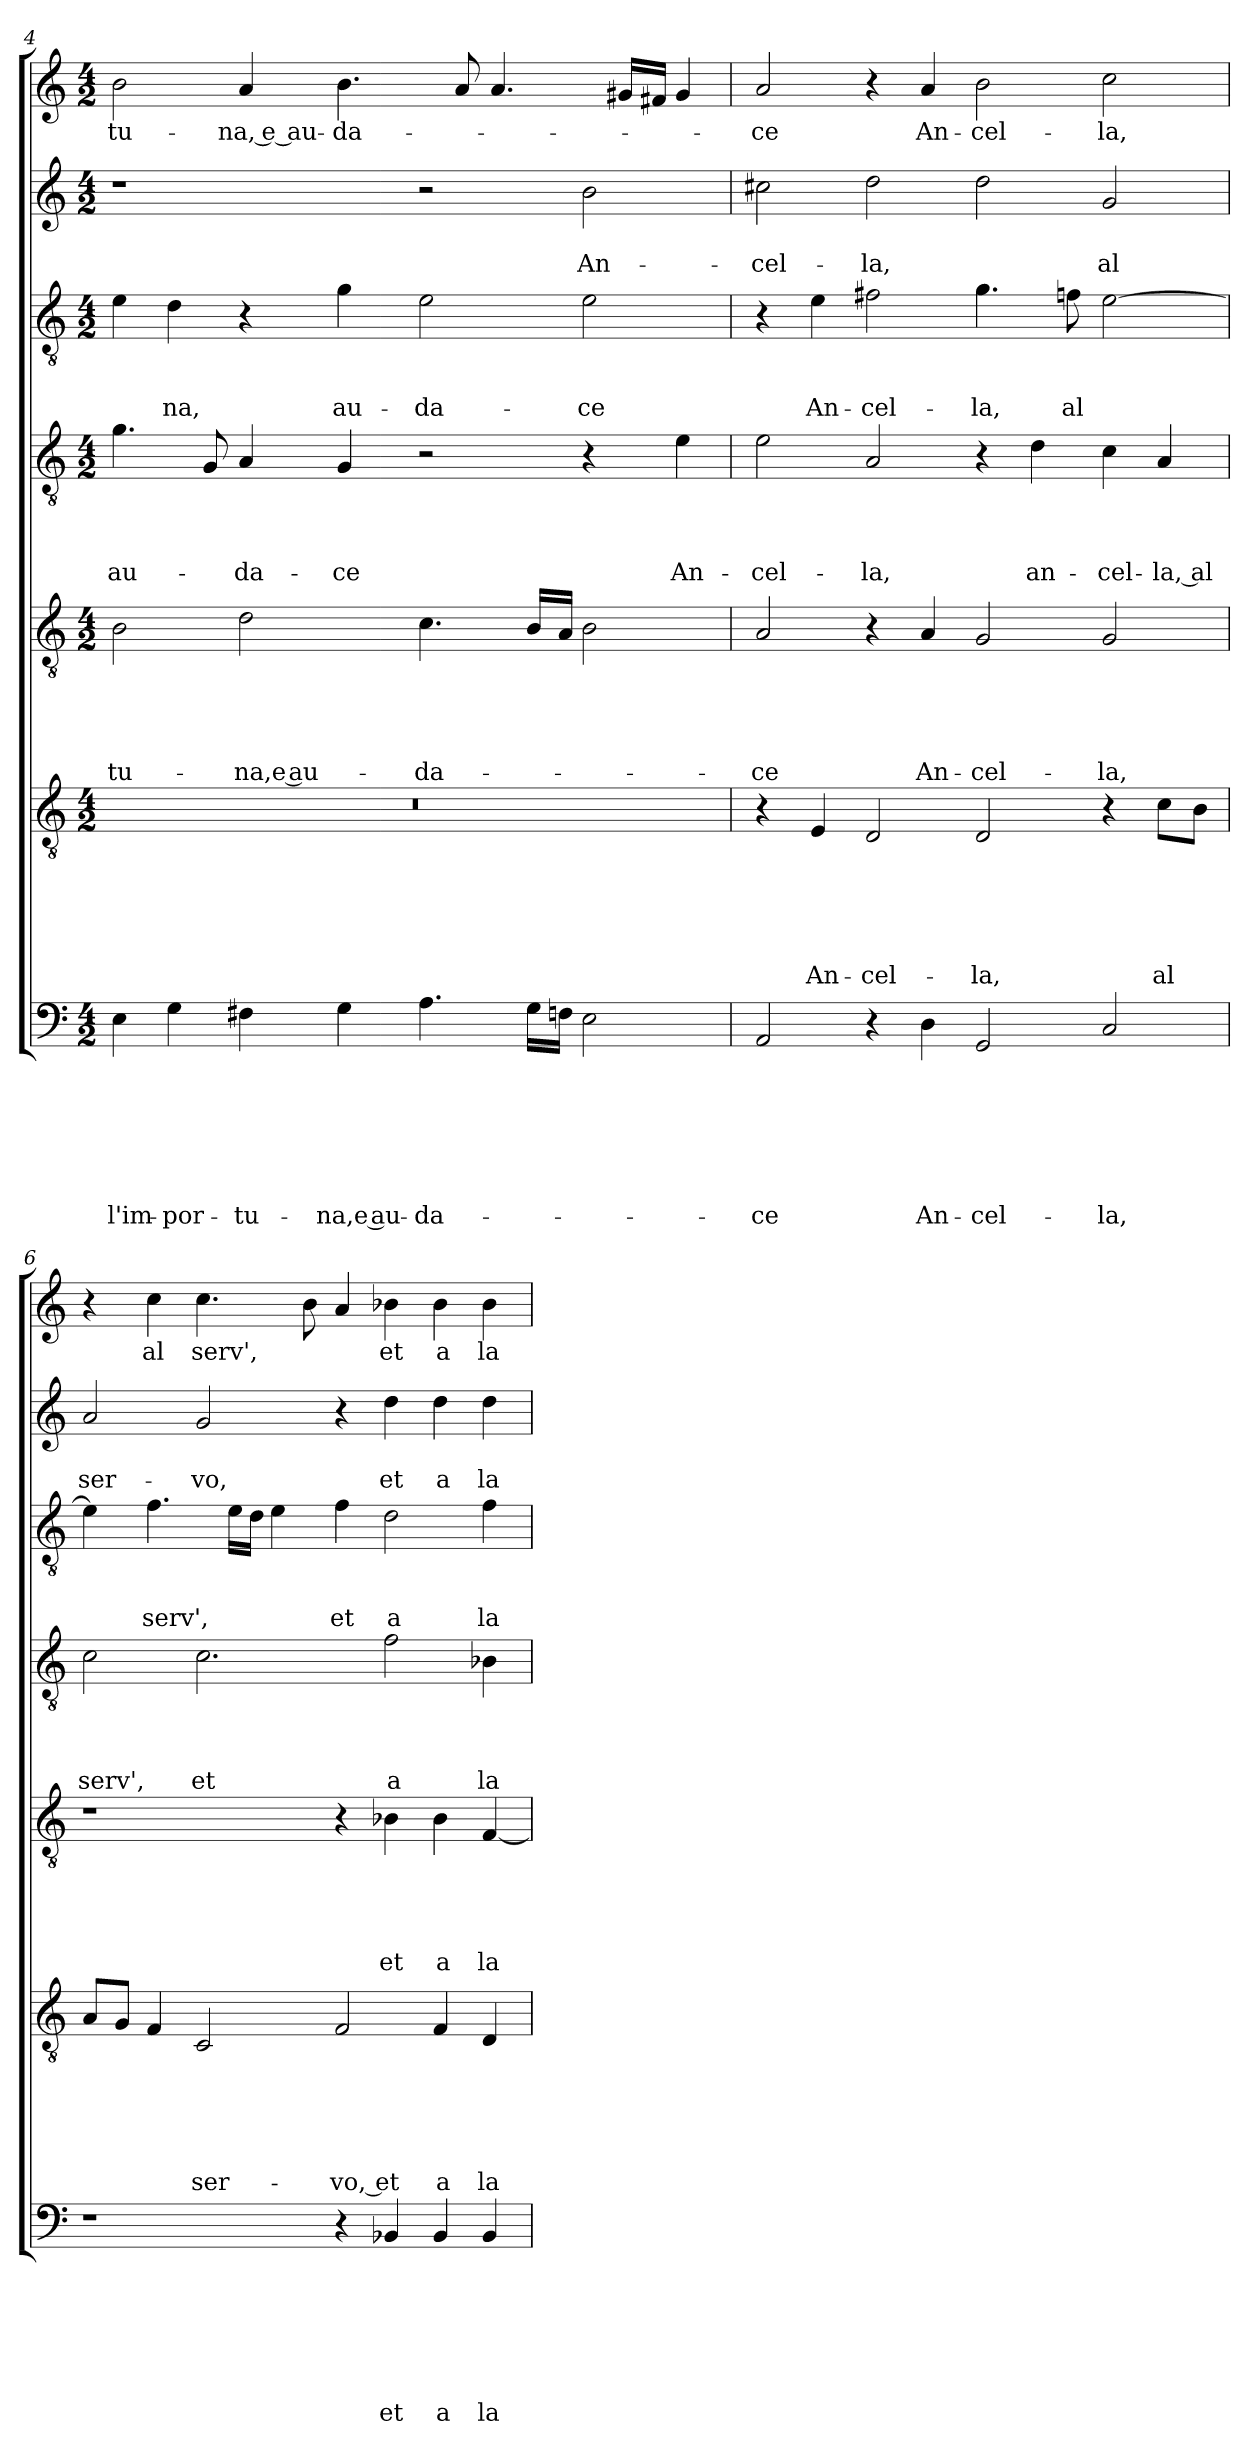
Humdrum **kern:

**kern	**text	**text	**text	**text	**text	**text	**text	**kern	**text	**text	**text	**text	**text	**text	**kern	**text	**text	**text	**text	**text	**kern	**text	**text	**text	**text	**kern	**text	**text	**text	**kern	**text	**text	**kern	**text
*part7	*part7	*part7	*part7	*part7	*part7	*part7	*part7	*part6	*part6	*part6	*part6	*part6	*part6	*part6	*part5	*part5	*part5	*part5	*part5	*part5	*part4	*part4	*part4	*part4	*part4	*part3	*part3	*part3	*part3	*part2	*part2	*part2	*part1	*part1
*staff7	*staff7	*staff7	*staff7	*staff7	*staff7	*staff7	*staff7	*staff6	*staff6	*staff6	*staff6	*staff6	*staff6	*staff6	*staff5	*staff5	*staff5	*staff5	*staff5	*staff5	*staff4	*staff4	*staff4	*staff4	*staff4	*staff3	*staff3	*staff3	*staff3	*staff2	*staff2	*staff2	*staff1	*staff1
!!LO:LB:g=z
*clefF4	*	*	*	*	*	*	*	*clefGv2	*	*	*	*	*	*	*clefGv2	*	*	*	*	*	*clefGv2	*	*	*	*	*clefGv2	*	*	*	*clefG2	*	*	*clefG2	*
*k[]	*	*	*	*	*	*	*	*k[]	*	*	*	*	*	*	*k[]	*	*	*	*	*	*k[]	*	*	*	*	*k[]	*	*	*	*k[]	*	*	*k[]	*
*a:	*	*	*	*	*	*	*	*a:	*	*	*	*	*	*	*a:	*	*	*	*	*	*a:	*	*	*	*	*a:	*	*	*	*a:	*	*	*a:	*
*M4/2	*	*	*	*	*	*	*	*M4/2	*	*	*	*	*	*	*M4/2	*	*	*	*	*	*M4/2	*	*	*	*	*M4/2	*	*	*	*M4/2	*	*	*M4/2	*
=4	=4	=4	=4	=4	=4	=4	=4	=4	=4	=4	=4	=4	=4	=4	=4	=4	=4	=4	=4	=4	=4	=4	=4	=4	=4	=4	=4	=4	=4	=4	=4	=4	=4	=4
!	!	!	!	!	!	!	!LO:LY:b	!	!	!	!	!	!	!	!	!	!	!	!	!LO:LY:b	!	!	!	!	!LO:LY:b	!	!	!	!	!	!	!	!	!LO:LY:b
4E\	.	.	.	.	.	.	l'im-	0r	.	.	.	.	.	.	2B\	.	.	.	.	-tu-	4.g\	.	.	.	au-	4e\	.	.	.	1r	.	.	2b\	-tu-
!	!	!	!	!	!	!	!LO:LY:b	!	!	!	!	!	!	!	!	!	!	!	!	!	!	!	!	!	!	!	!	!	!LO:LY:b	!	!	!	!	!
4G\	.	.	.	.	.	.	-por-	.	.	.	.	.	.	.	.	.	.	.	.	.	.	.	.	.	.	4d\	.	.	-na,	.	.	.	.	.
.	.	.	.	.	.	.	.	.	.	.	.	.	.	.	.	.	.	.	.	.	8G/	.	.	.	.	.	.	.	.	.	.	.	.	.
!	!	!	!	!	!	!	!LO:LY:b	!	!	!	!	!	!	!	!	!	!	!	!	!LO:LY:b	!	!	!	!	!LO:LY:b	!	!	!	!LO:LY:b	!	!	!	!	!LO:LY:b
4F#X\	.	.	.	.	.	.	-tu-	.	.	.	.	.	.	.	2d\	.	.	.	.	-na,e au-	4A/	.	.	.	-da-	4r	.	.	e	.	.	.	4a/	-na, e au-
!	!	!	!	!	!	!	!LO:LY:b	!	!	!	!	!	!	!	!	!	!	!	!	!	!	!	!	!	!LO:LY:b	!	!	!	!LO:LY:b	!	!	!	!	!LO:LY:b
4G\	.	.	.	.	.	.	-na,e au-	.	.	.	.	.	.	.	.	.	.	.	.	.	4G/	.	.	.	-ce	4g\	.	.	au-	.	.	.	4.b\	-da-
!	!	!	!	!	!	!	!LO:LY:b	!	!	!	!	!	!	!	!	!	!	!	!	!LO:LY:b	!	!	!	!	!	!	!	!	!LO:LY:b	!	!	!	!	!
4.A\	.	.	.	.	.	.	-da-	.	.	.	.	.	.	.	4.c\	.	.	.	.	-da-	2r	.	.	.	.	2e\	.	.	-da-	2r	.	.	.	.
.	.	.	.	.	.	.	.	.	.	.	.	.	.	.	.	.	.	.	.	.	.	.	.	.	.	.	.	.	.	.	.	.	8a/	.
.	.	.	.	.	.	.	.	.	.	.	.	.	.	.	.	.	.	.	.	.	.	.	.	.	.	.	.	.	.	.	.	.	4.a/	.
16G\LL	.	.	.	.	.	.	.	.	.	.	.	.	.	.	16B/LL	.	.	.	.	.	.	.	.	.	.	.	.	.	.	.	.	.	.	.
16Fn\JJ	.	.	.	.	.	.	.	.	.	.	.	.	.	.	16A/JJ	.	.	.	.	.	.	.	.	.	.	.	.	.	.	.	.	.	.	.
!	!	!	!	!	!	!	!	!	!	!	!	!	!	!	!	!	!	!	!	!	!	!	!	!	!	!	!	!	!LO:LY:b	!	!	!LO:LY:b	!	!
2E\	.	.	.	.	.	.	.	.	.	.	.	.	.	.	2B\	.	.	.	.	.	4r	.	.	.	.	2e\	.	.	-ce	2b\	.	An-	.	.
.	.	.	.	.	.	.	.	.	.	.	.	.	.	.	.	.	.	.	.	.	.	.	.	.	.	.	.	.	.	.	.	.	16g#X/LL	.
.	.	.	.	.	.	.	.	.	.	.	.	.	.	.	.	.	.	.	.	.	.	.	.	.	.	.	.	.	.	.	.	.	16f#X/JJ	.
!	!	!	!	!	!	!	!	!	!	!	!	!	!	!	!	!	!	!	!	!	!	!	!	!	!LO:LY:b	!	!	!	!	!	!	!	!	!
.	.	.	.	.	.	.	.	.	.	.	.	.	.	.	.	.	.	.	.	.	4e\	.	.	.	An-	.	.	.	.	.	.	.	4g#/	.
=5	=5	=5	=5	=5	=5	=5	=5	=5	=5	=5	=5	=5	=5	=5	=5	=5	=5	=5	=5	=5	=5	=5	=5	=5	=5	=5	=5	=5	=5	=5	=5	=5	=5	=5
!	!	!	!	!	!	!	!LO:LY:b	!	!	!	!	!	!	!	!	!	!	!	!	!LO:LY:b	!	!	!	!	!LO:LY:b	!	!	!	!	!	!	!LO:LY:b	!	!LO:LY:b
2AA/	.	.	.	.	.	.	-ce	4r	.	.	.	.	.	.	2A/	.	.	.	.	-ce	2e\	.	.	.	-cel-	4r	.	.	.	2cc#X\	.	-cel-	2a/	-ce
!	!	!	!	!	!	!	!	!	!	!	!	!	!	!LO:LY:b	!	!	!	!	!	!	!	!	!	!	!	!	!	!	!LO:LY:b	!	!	!	!	!
.	.	.	.	.	.	.	.	4E/	.	.	.	.	.	An-	.	.	.	.	.	.	.	.	.	.	.	4e\	.	.	An-	.	.	.	.	.
!	!	!	!	!	!	!	!	!	!	!	!	!	!	!LO:LY:b	!	!	!	!	!	!	!	!	!	!	!LO:LY:b	!	!	!	!LO:LY:b	!	!	!LO:LY:b	!	!
4r	.	.	.	.	.	.	.	2D/	.	.	.	.	.	-cel-	4r	.	.	.	.	.	2A/	.	.	.	-la,	2f#X\	.	.	-cel-	2dd\	.	-la,	4r	.
!	!	!	!	!	!	!	!LO:LY:b	!	!	!	!	!	!	!	!	!	!	!	!	!LO:LY:b	!	!	!	!	!	!	!	!	!	!	!	!	!	!LO:LY:b
4D\	.	.	.	.	.	.	An-	.	.	.	.	.	.	.	4A/	.	.	.	.	An-	.	.	.	.	.	.	.	.	.	.	.	.	4a/	An-
!	!	!	!	!	!	!	!LO:LY:b	!	!	!	!	!	!	!LO:LY:b	!	!	!	!	!	!LO:LY:b	!	!	!	!	!	!	!	!	!LO:LY:b	!	!	!	!	!LO:LY:b
2GG/	.	.	.	.	.	.	-cel-	2D/	.	.	.	.	.	-la,	2G/	.	.	.	.	-cel-	4r	.	.	.	.	4.g\	.	.	-la,	2dd\	.	.	2b\	-cel-
!	!	!	!	!	!	!	!	!	!	!	!	!	!	!	!	!	!	!	!	!	!	!	!	!	!LO:LY:b	!	!	!	!	!	!	!	!	!
.	.	.	.	.	.	.	.	.	.	.	.	.	.	.	.	.	.	.	.	.	4d\	.	.	.	an-	.	.	.	.	.	.	.	.	.
!	!	!	!	!	!	!	!	!	!	!	!	!	!	!	!	!	!	!	!	!	!	!	!	!	!	!	!	!	!LO:LY:b	!	!	!	!	!
.	.	.	.	.	.	.	.	.	.	.	.	.	.	.	.	.	.	.	.	.	.	.	.	.	.	8fn\	.	.	al	.	.	.	.	.
!	!	!	!	!	!	!	!LO:LY:b	!	!	!	!	!	!	!	!	!	!	!	!	!LO:LY:b	!	!	!	!	!LO:LY:b	!	!	!	!	!	!	!LO:LY:b	!	!LO:LY:b
2C/	.	.	.	.	.	.	-la,	4r	.	.	.	.	.	.	2G/	.	.	.	.	-la,	4c\	.	.	.	-cel-	[2e\	.	.	.	2g/	.	al	2cc\	-la,
!	!	!	!	!	!	!	!	!	!	!	!	!	!	!LO:LY:b	!	!	!	!	!	!	!	!	!	!	!LO:LY:b	!	!	!	!	!	!	!	!	!
.	.	.	.	.	.	.	.	8c\L	.	.	.	.	.	al	.	.	.	.	.	.	4A/	.	.	.	-la, al	.	.	.	.	.	.	.	.	.
.	.	.	.	.	.	.	.	8B\J	.	.	.	.	.	.	.	.	.	.	.	.	.	.	.	.	.	.	.	.	.	.	.	.	.	.
=6	=6	=6	=6	=6	=6	=6	=6	=6	=6	=6	=6	=6	=6	=6	=6	=6	=6	=6	=6	=6	=6	=6	=6	=6	=6	=6	=6	=6	=6	=6	=6	=6	=6	=6
!	!	!	!	!	!	!	!	!	!	!	!	!	!	!	!	!	!	!	!	!	!	!	!	!	!LO:LY:b	!	!	!	!	!	!	!LO:LY:b	!	!
1r	.	.	.	.	.	.	.	8A/L	.	.	.	.	.	.	1r	.	.	.	.	.	2c\	.	.	.	serv',	4e\]	.	.	.	2a/	.	ser-	4r	.
.	.	.	.	.	.	.	.	8G/J	.	.	.	.	.	.	.	.	.	.	.	.	.	.	.	.	.	.	.	.	.	.	.	.	.	.
!	!	!	!	!	!	!	!	!	!	!	!	!	!	!	!	!	!	!	!	!	!	!	!	!	!	!	!	!	!LO:LY:b	!	!	!	!	!LO:LY:b
.	.	.	.	.	.	.	.	4F/	.	.	.	.	.	.	.	.	.	.	.	.	.	.	.	.	.	4.f\	.	.	serv',	.	.	.	4cc\	al
!	!	!	!	!	!	!	!	!	!	!	!	!	!	!LO:LY:b	!	!	!	!	!	!	!	!	!	!	!LO:LY:b	!	!	!	!	!	!	!LO:LY:b	!	!LO:LY:b
.	.	.	.	.	.	.	.	2C/	.	.	.	.	.	ser-	.	.	.	.	.	.	2.c\	.	.	.	et	.	.	.	.	2g/	.	-vo,	4.cc\	serv',
.	.	.	.	.	.	.	.	.	.	.	.	.	.	.	.	.	.	.	.	.	.	.	.	.	.	16e\LL	.	.	.	.	.	.	.	.
.	.	.	.	.	.	.	.	.	.	.	.	.	.	.	.	.	.	.	.	.	.	.	.	.	.	16d\JJ	.	.	.	.	.	.	.	.
.	.	.	.	.	.	.	.	.	.	.	.	.	.	.	.	.	.	.	.	.	.	.	.	.	.	4e\	.	.	.	.	.	.	.	.
.	.	.	.	.	.	.	.	.	.	.	.	.	.	.	.	.	.	.	.	.	.	.	.	.	.	.	.	.	.	.	.	.	8b\	.
!	!	!	!	!	!	!	!	!	!	!	!	!	!	!LO:LY:b	!	!	!	!	!	!	!	!	!	!	!	!	!	!	!LO:LY:b	!	!	!	!	!
4r	.	.	.	.	.	.	.	2F/	.	.	.	.	.	-vo, et	4r	.	.	.	.	.	.	.	.	.	.	4f\	.	.	et	4r	.	.	4a/	.
!	!	!	!	!	!	!	!LO:LY:b	!	!	!	!	!	!	!	!	!	!	!	!	!LO:LY:b	!	!	!	!	!LO:LY:b	!	!	!	!LO:LY:b	!	!	!LO:LY:b	!	!LO:LY:b
4BB-X/	.	.	.	.	.	.	et	.	.	.	.	.	.	.	4B-X\	.	.	.	.	et	2f\	.	.	.	a	2d\	.	.	a	4dd\	.	et	4b-X\	et
!	!	!	!	!	!	!	!LO:LY:b	!	!	!	!	!	!	!LO:LY:b	!	!	!	!	!	!LO:LY:b	!	!	!	!	!	!	!	!	!	!	!	!LO:LY:b	!	!LO:LY:b
4BB-/	.	.	.	.	.	.	a	4F/	.	.	.	.	.	a	4B-\	.	.	.	.	a	.	.	.	.	.	.	.	.	.	4dd\	.	a	4b-\	a
!	!	!	!	!	!	!	!LO:LY:b	!	!	!	!	!	!	!LO:LY:b	!	!	!	!	!	!LO:LY:b	!	!	!	!	!LO:LY:b	!	!	!	!LO:LY:b	!	!	!LO:LY:b	!	!LO:LY:b
4BB-/	.	.	.	.	.	.	la	4D/	.	.	.	.	.	la	[4F/	.	.	.	.	la	4B-X\	.	.	.	la	4f\	.	.	la	4dd\	.	la	4b-\	la
=	=	=	=	=	=	=	=	=	=	=	=	=	=	=	=	=	=	=	=	=	=	=	=	=	=	=	=	=	=	=	=	=	=	=
*-	*-	*-	*-	*-	*-	*-	*-	*-	*-	*-	*-	*-	*-	*-	*-	*-	*-	*-	*-	*-	*-	*-	*-	*-	*-	*-	*-	*-	*-	*-	*-	*-	*-	*-
